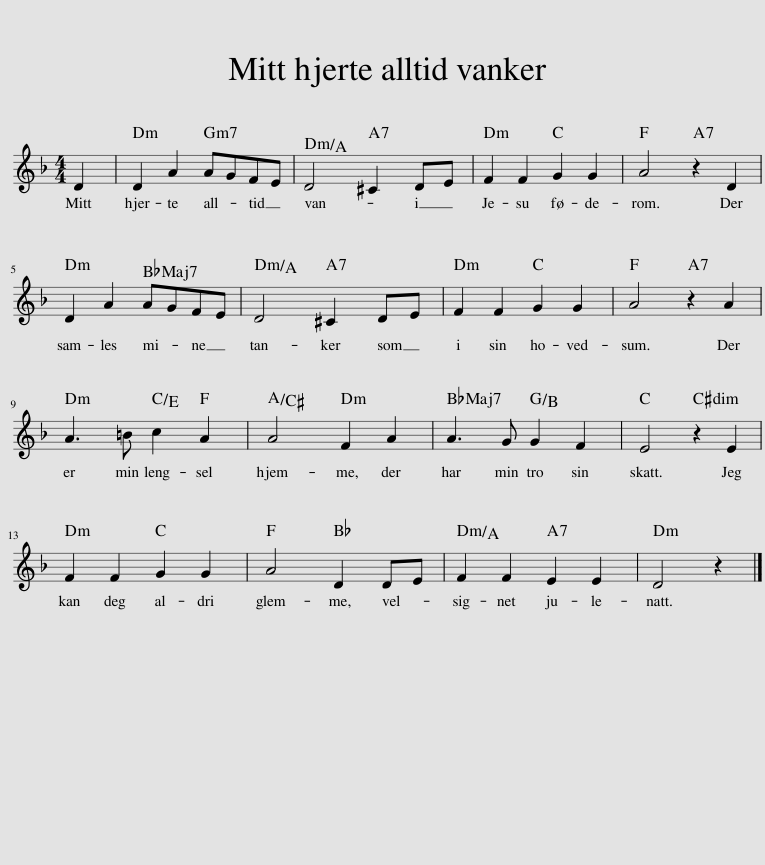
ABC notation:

X:1
L:1/8
M:4/4
I:linebreak $
K:F
V:1 treble
V:1
 D2 | D2 A2 AGFE | D4 ^C2 DE | F2 F2 G2 G2 | A4 z2 D2 |$ %5
 D2 A2 AGFE | D4 ^C2 DE | F2 F2 G2 G2 | A4 z2 A2 |$ A3 =B c2 A2 | %10
 A4 F2 A2 | A3 G G2 F2 | E4 z2 E2 |$ F2 F2 G2 G2 | A4 D2 DE | %15
 F2 F2 E2 E2 | D4 z2 |] %17
